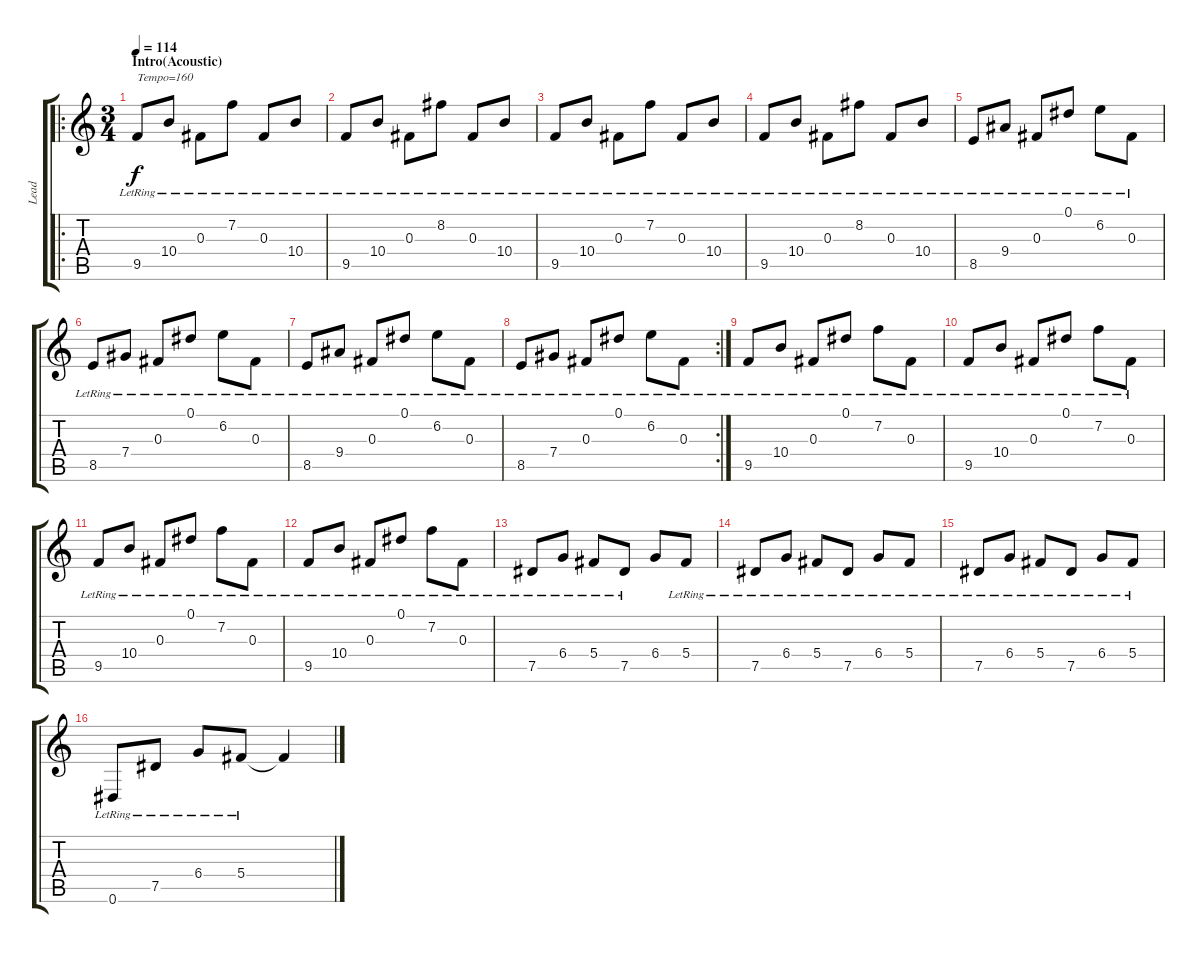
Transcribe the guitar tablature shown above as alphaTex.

\track ("Lead" "Lead") {instrument overdrivenguitar}
\staff {score tabs}
\tuning (Eb4 Bb3 Gb3 Db3 Ab2 Eb2) {hide}
\ro
\ts (3 4)
\section ("" "Intro(Acoustic)")
\tempo 114
\tempo 132
\tempo 114
\clef g2
\ks c
9.5{lr}.8{txt "Tempo=160" dy f instrument acousticguitarsteel} 10.4{lr}.8 0.3{lr}.8 7.2{lr}.8 0.3{lr}.8 10.4{lr}.8 |
9.5{lr}.8 10.4{lr}.8 0.3{lr}.8 8.2{lr}.8 0.3{lr}.8 10.4{lr}.8 |
9.5{lr}.8 10.4{lr}.8 0.3{lr}.8 7.2{lr}.8 0.3{lr}.8 10.4{lr}.8 |
9.5{lr}.8 10.4{lr}.8 0.3{lr}.8 8.2{lr}.8 0.3{lr}.8 10.4{lr}.8 |
8.5{lr}.8 9.4{lr}.8 0.3{lr}.8 0.1{lr}.8 6.2{lr}.8 0.3{lr}.8 |
8.5{lr}.8 7.4{lr}.8 0.3{lr}.8 0.1{lr}.8 6.2{lr}.8 0.3{lr}.8 |
8.5{lr}.8 9.4{lr}.8 0.3{lr}.8 0.1{lr}.8 6.2{lr}.8 0.3{lr}.8 |
\rc 2
8.5{lr}.8 7.4{lr}.8 0.3{lr}.8 0.1{lr}.8 6.2{lr}.8 0.3{lr}.8 |
9.5{lr}.8 10.4{lr}.8 0.3{lr}.8 0.1{lr}.8 7.2{lr}.8 0.3{lr}.8 |
9.5{lr}.8 10.4{lr}.8 0.3{lr}.8 0.1{lr}.8 7.2{lr}.8 0.3{lr}.8 |
9.5{lr}.8 10.4{lr}.8 0.3{lr}.8 0.1{lr}.8 7.2{lr}.8 0.3{lr}.8 |
9.5{lr}.8 10.4{lr}.8 0.3{lr}.8 0.1{lr}.8 7.2{lr}.8 0.3{lr}.8 |
7.5{lr}.8 6.4{lr}.8 5.4{lr}.8 7.5{lr}.8 6.4.8 5.4{lr}.8 |
7.5{lr}.8 6.4{lr}.8 5.4{lr}.8 7.5{lr}.8 6.4{lr}.8 5.4{lr}.8 |
7.5{lr}.8 6.4{lr}.8 5.4{lr}.8 7.5{lr}.8 6.4{lr}.8 5.4{lr}.8 |
0.6{lr}.8 7.5{lr}.8 6.4{lr}.8 5.4{lr}.8 5.4{t}.4
